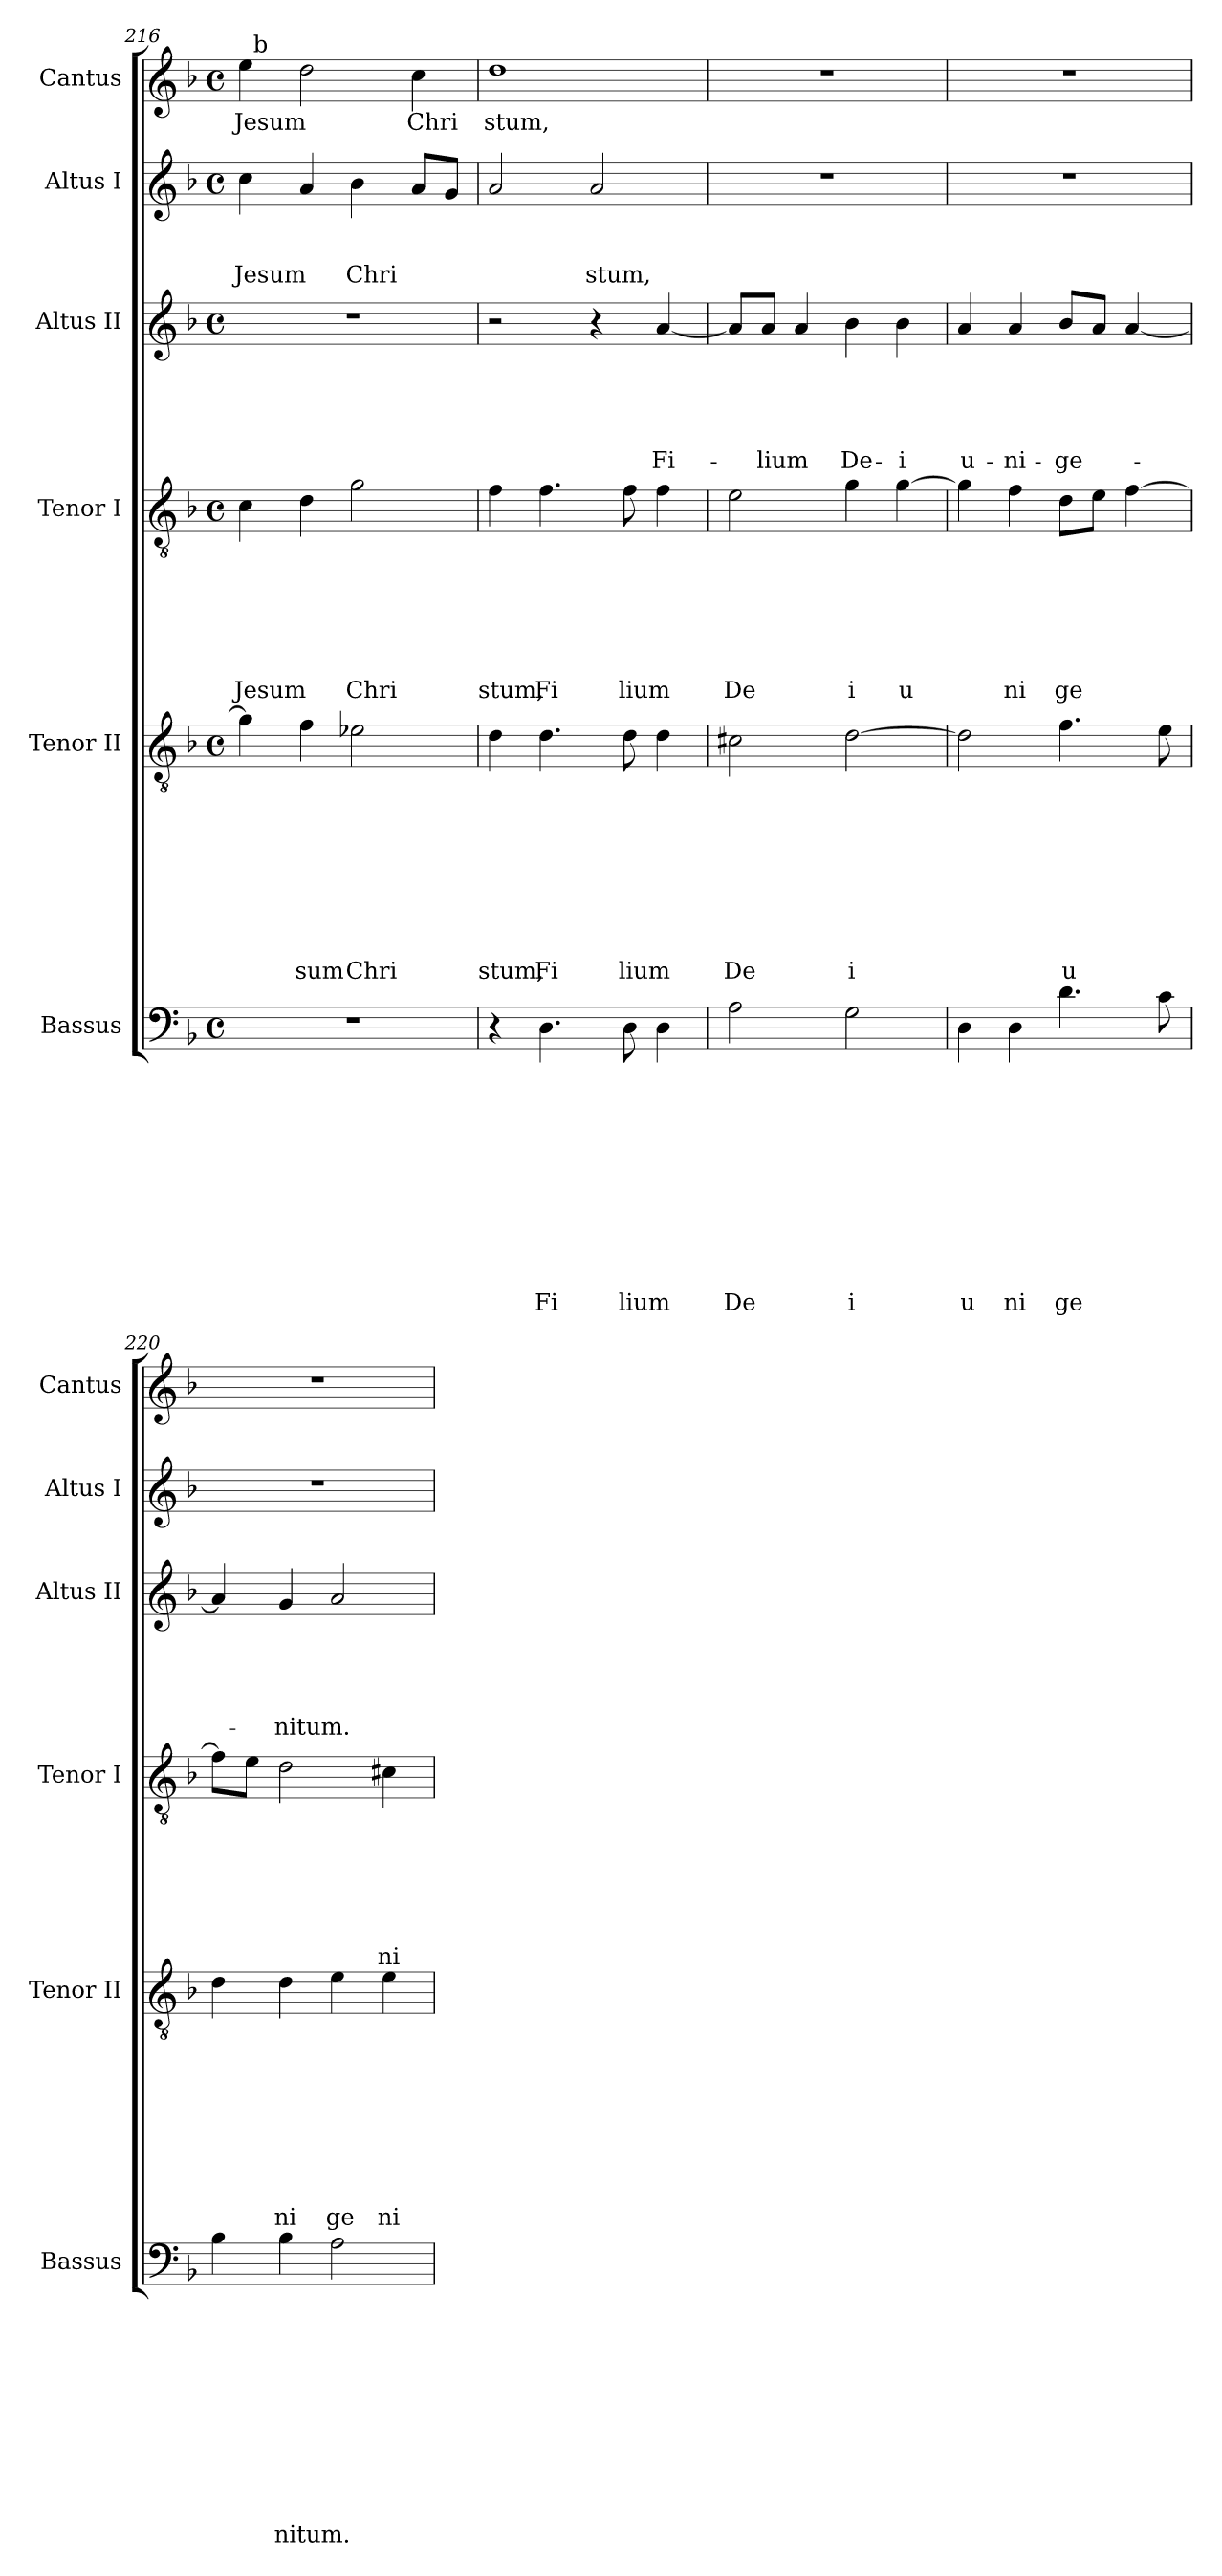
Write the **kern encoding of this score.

**kern	**text	**text	**text	**text	**text	**text	**text	**text	**text	**text	**text	**kern	**text	**text	**text	**text	**text	**text	**text	**text	**text	**kern	**text	**text	**text	**text	**text	**text	**text	**kern	**text	**text	**text	**text	**text	**kern	**text	**text	**text	**kern	**text
*part6	*part6	*part6	*part6	*part6	*part6	*part6	*part6	*part6	*part6	*part6	*part6	*part5	*part5	*part5	*part5	*part5	*part5	*part5	*part5	*part5	*part5	*part4	*part4	*part4	*part4	*part4	*part4	*part4	*part4	*part3	*part3	*part3	*part3	*part3	*part3	*part2	*part2	*part2	*part2	*part1	*part1
*staff6	*staff6	*staff6	*staff6	*staff6	*staff6	*staff6	*staff6	*staff6	*staff6	*staff6	*staff6	*staff5	*staff5	*staff5	*staff5	*staff5	*staff5	*staff5	*staff5	*staff5	*staff5	*staff4	*staff4	*staff4	*staff4	*staff4	*staff4	*staff4	*staff4	*staff3	*staff3	*staff3	*staff3	*staff3	*staff3	*staff2	*staff2	*staff2	*staff2	*staff1	*staff1
*I"Bassus	*	*	*	*	*	*	*	*	*	*	*	*I"Tenor II	*	*	*	*	*	*	*	*	*	*I"Tenor I	*	*	*	*	*	*	*	*I"Altus II	*	*	*	*	*	*I"Altus I	*	*	*	*I"Cantus	*
*I'Bassus	*	*	*	*	*	*	*	*	*	*	*	*I'Tenor II	*	*	*	*	*	*	*	*	*	*I'Tenor I	*	*	*	*	*	*	*	*I'Altus II	*	*	*	*	*	*I'Altus I	*	*	*	*I'Cantus	*
*clefF4	*	*	*	*	*	*	*	*	*	*	*	*clefGv2	*	*	*	*	*	*	*	*	*	*clefGv2	*	*	*	*	*	*	*	*clefG2	*	*	*	*	*	*clefG2	*	*	*	*clefG2	*
*k[b-]	*	*	*	*	*	*	*	*	*	*	*	*k[b-]	*	*	*	*	*	*	*	*	*	*k[b-]	*	*	*	*	*	*	*	*k[b-]	*	*	*	*	*	*k[b-]	*	*	*	*k[b-]	*
*F:	*	*	*	*	*	*	*	*	*	*	*	*F:	*	*	*	*	*	*	*	*	*	*F:	*	*	*	*	*	*	*	*F:	*	*	*	*	*	*F:	*	*	*	*F:	*
*M4/4	*	*	*	*	*	*	*	*	*	*	*	*M4/4	*	*	*	*	*	*	*	*	*	*M4/4	*	*	*	*	*	*	*	*M4/4	*	*	*	*	*	*M4/4	*	*	*	*M4/4	*
*met(c)	*	*	*	*	*	*	*	*	*	*	*	*met(c)	*	*	*	*	*	*	*	*	*	*met(c)	*	*	*	*	*	*	*	*met(c)	*	*	*	*	*	*met(c)	*	*	*	*met(c)	*
=216	=216	=216	=216	=216	=216	=216	=216	=216	=216	=216	=216	=216	=216	=216	=216	=216	=216	=216	=216	=216	=216	=216	=216	=216	=216	=216	=216	=216	=216	=216	=216	=216	=216	=216	=216	=216	=216	=216	=216	=216	=216
!	!	!	!	!	!	!	!	!	!	!	!	!	!	!	!	!	!	!	!	!	!	!	!	!	!	!	!	!	!LO:LY:b	!	!	!	!	!	!	!	!	!	!LO:LY:b	!	!LO:LY:b
*	*	*	*	*	*	*	*	*	*	*	*	*	*	*	*	*	*	*	*	*	*	*	*	*	*	*	*	*	*	*	*	*	*	*	*	*	*	*	*	*^	*
1r	.	.	.	.	.	.	.	.	.	.	.	4g\]	.	.	.	.	.	.	.	.	.	4c\	.	.	.	.	.	.	Jesum	1r	.	.	.	.	.	4cc\	.	.	Jesum	4ee\	32ryy	Jesum
!	!	!	!	!	!	!	!	!	!	!	!	!	!	!	!	!	!	!	!	!	!	!	!	!	!	!	!	!	!	!	!	!	!	!	!	!	!	!	!	!	!LO:TX:a:t=b	!
.	.	.	.	.	.	.	.	.	.	.	.	.	.	.	.	.	.	.	.	.	.	.	.	.	.	.	.	.	.	.	.	.	.	.	.	.	.	.	.	.	2ryy	.
!	!	!	!	!	!	!	!	!	!	!	!	!	!	!	!	!	!	!	!	!	!LO:LY:b	!	!	!	!	!	!	!	!	!	!	!	!	!	!	!	!	!	!	!	!	!
.	.	.	.	.	.	.	.	.	.	.	.	4f\	.	.	.	.	.	.	.	.	sum	4d\	.	.	.	.	.	.	.	.	.	.	.	.	.	4a/	.	.	.	2dd\	.	.
!	!	!	!	!	!	!	!	!	!	!	!	!	!	!	!	!	!	!	!	!	!LO:LY:b	!	!	!	!	!	!	!	!LO:LY:b	!	!	!	!	!	!	!	!	!	!LO:LY:b	!	!	!
.	.	.	.	.	.	.	.	.	.	.	.	2e-X\	.	.	.	.	.	.	.	.	Chri	2g\	.	.	.	.	.	.	Chri	.	.	.	.	.	.	4b-\	.	.	Chri	.	.	.
.	.	.	.	.	.	.	.	.	.	.	.	.	.	.	.	.	.	.	.	.	.	.	.	.	.	.	.	.	.	.	.	.	.	.	.	.	.	.	.	.	4...ryy	.
!	!	!	!	!	!	!	!	!	!	!	!	!	!	!	!	!	!	!	!	!	!	!	!	!	!	!	!	!	!	!	!	!	!	!	!	!	!	!	!	!	!	!LO:LY:b
.	.	.	.	.	.	.	.	.	.	.	.	.	.	.	.	.	.	.	.	.	.	.	.	.	.	.	.	.	.	.	.	.	.	.	.	8a/L	.	.	.	4cc\	.	Chri
.	.	.	.	.	.	.	.	.	.	.	.	.	.	.	.	.	.	.	.	.	.	.	.	.	.	.	.	.	.	.	.	.	.	.	.	8g/J	.	.	.	.	.	.
=217	=217	=217	=217	=217	=217	=217	=217	=217	=217	=217	=217	=217	=217	=217	=217	=217	=217	=217	=217	=217	=217	=217	=217	=217	=217	=217	=217	=217	=217	=217	=217	=217	=217	=217	=217	=217	=217	=217	=217	=217	=217	=217
!	!	!	!	!	!	!	!	!	!	!	!	!	!	!	!	!	!	!	!	!	!LO:LY:b	!	!	!	!	!	!	!	!LO:LY:b	!	!	!	!	!	!	!	!	!	!	!	!	!LO:LY:b
*	*	*	*	*	*	*	*	*	*	*	*	*	*	*	*	*	*	*	*	*	*	*	*	*	*	*	*	*	*	*	*	*	*	*	*	*	*	*	*	*v	*v	*
4r	.	.	.	.	.	.	.	.	.	.	.	4d\	.	.	.	.	.	.	.	.	stum,	4f\	.	.	.	.	.	.	stum,	2r	.	.	.	.	.	2a/	.	.	.	1dd	stum,
!	!	!	!	!	!	!	!	!	!	!	!LO:LY:b	!	!	!	!	!	!	!	!	!	!LO:LY:b	!	!	!	!	!	!	!	!LO:LY:b	!	!	!	!	!	!	!	!	!	!	!	!
4.D\	.	.	.	.	.	.	.	.	.	.	Fi	4.d\	.	.	.	.	.	.	.	.	Fi	4.f\	.	.	.	.	.	.	Fi	.	.	.	.	.	.	.	.	.	.	.	.
!	!	!	!	!	!	!	!	!	!	!	!	!	!	!	!	!	!	!	!	!	!	!	!	!	!	!	!	!	!	!	!	!	!	!	!	!	!	!	!LO:LY:b	!	!
.	.	.	.	.	.	.	.	.	.	.	.	.	.	.	.	.	.	.	.	.	.	.	.	.	.	.	.	.	.	4r	.	.	.	.	.	2a/	.	.	stum,	.	.
!	!	!	!	!	!	!	!	!	!	!	!LO:LY:b	!	!	!	!	!	!	!	!	!	!LO:LY:b	!	!	!	!	!	!	!	!LO:LY:b	!	!	!	!	!	!	!	!	!	!	!	!
8D\	.	.	.	.	.	.	.	.	.	.	lium	8d\	.	.	.	.	.	.	.	.	lium	8f\	.	.	.	.	.	.	lium	.	.	.	.	.	.	.	.	.	.	.	.
!	!	!	!	!	!	!	!	!	!	!	!	!	!	!	!	!	!	!	!	!	!	!	!	!	!	!	!	!	!	!	!	!	!	!	!LO:LY:b	!	!	!	!	!	!
4D\	.	.	.	.	.	.	.	.	.	.	.	4d\	.	.	.	.	.	.	.	.	.	4f\	.	.	.	.	.	.	.	[<4a/	.	.	.	.	Fi-	.	.	.	.	.	.
=218	=218	=218	=218	=218	=218	=218	=218	=218	=218	=218	=218	=218	=218	=218	=218	=218	=218	=218	=218	=218	=218	=218	=218	=218	=218	=218	=218	=218	=218	=218	=218	=218	=218	=218	=218	=218	=218	=218	=218	=218	=218
!	!	!	!	!	!	!	!	!	!	!	!LO:LY:b	!	!	!	!	!	!	!	!	!	!LO:LY:b	!	!	!	!	!	!	!	!LO:LY:b	!	!	!	!	!	!	!	!	!	!	!	!
2A\	.	.	.	.	.	.	.	.	.	.	De	2c#X\	.	.	.	.	.	.	.	.	De	2e\	.	.	.	.	.	.	De	8a/L]	.	.	.	.	.	1r	.	.	.	1r	.
!	!	!	!	!	!	!	!	!	!	!	!	!	!	!	!	!	!	!	!	!	!	!	!	!	!	!	!	!	!	!	!	!	!	!	!LO:LY:b	!	!	!	!	!	!
.	.	.	.	.	.	.	.	.	.	.	.	.	.	.	.	.	.	.	.	.	.	.	.	.	.	.	.	.	.	8a/J	.	.	.	.	-lium	.	.	.	.	.	.
.	.	.	.	.	.	.	.	.	.	.	.	.	.	.	.	.	.	.	.	.	.	.	.	.	.	.	.	.	.	4a/	.	.	.	.	.	.	.	.	.	.	.
!	!	!	!	!	!	!	!	!	!	!	!LO:LY:b	!	!	!	!	!	!	!	!	!	!LO:LY:b:rj	!	!	!	!	!	!	!	!LO:LY:b	!	!	!	!	!	!LO:LY:b	!	!	!	!	!	!
2G\	.	.	.	.	.	.	.	.	.	.	i	[>2d\	.	.	.	.	.	.	.	.	i	4g\	.	.	.	.	.	.	i	4b-\	.	.	.	.	De-	.	.	.	.	.	.
!	!	!	!	!	!	!	!	!	!	!	!	!	!	!	!	!	!	!	!	!	!	!	!	!	!	!	!	!	!LO:LY:b	!	!	!	!	!	!LO:LY:b	!	!	!	!	!	!
.	.	.	.	.	.	.	.	.	.	.	.	.	.	.	.	.	.	.	.	.	.	[>4g\	.	.	.	.	.	.	u	4b-\	.	.	.	.	-i	.	.	.	.	.	.
=219	=219	=219	=219	=219	=219	=219	=219	=219	=219	=219	=219	=219	=219	=219	=219	=219	=219	=219	=219	=219	=219	=219	=219	=219	=219	=219	=219	=219	=219	=219	=219	=219	=219	=219	=219	=219	=219	=219	=219	=219	=219
!	!	!	!	!	!	!	!	!	!	!	!LO:LY:b	!	!	!	!	!	!	!	!	!	!	!	!	!	!	!	!	!	!	!	!	!	!	!	!LO:LY:b	!	!	!	!	!	!
4D\	.	.	.	.	.	.	.	.	.	.	u	2d\]	.	.	.	.	.	.	.	.	.	4g\]	.	.	.	.	.	.	.	4a/	.	.	.	.	u-	1r	.	.	.	1r	.
!	!	!	!	!	!	!	!	!	!	!	!LO:LY:b	!	!	!	!	!	!	!	!	!	!	!	!	!	!	!	!	!	!LO:LY:b	!	!	!	!	!	!LO:LY:b	!	!	!	!	!	!
4D\	.	.	.	.	.	.	.	.	.	.	ni	.	.	.	.	.	.	.	.	.	.	4f\	.	.	.	.	.	.	ni	4a/	.	.	.	.	-ni-	.	.	.	.	.	.
!	!	!	!	!	!	!	!	!	!	!	!LO:LY:b	!	!	!	!	!	!	!	!	!	!LO:LY:b	!	!	!	!	!	!	!	!LO:LY:b	!	!	!	!	!	!LO:LY:b	!	!	!	!	!	!
4.d\	.	.	.	.	.	.	.	.	.	.	ge	4.f\	.	.	.	.	.	.	.	.	u	8d\L	.	.	.	.	.	.	ge	8b-/L	.	.	.	.	-ge-	.	.	.	.	.	.
.	.	.	.	.	.	.	.	.	.	.	.	.	.	.	.	.	.	.	.	.	.	8e\J	.	.	.	.	.	.	.	8a/J	.	.	.	.	.	.	.	.	.	.	.
.	.	.	.	.	.	.	.	.	.	.	.	.	.	.	.	.	.	.	.	.	.	[>4f\	.	.	.	.	.	.	.	[<4a/	.	.	.	.	.	.	.	.	.	.	.
8c\	.	.	.	.	.	.	.	.	.	.	.	8e\	.	.	.	.	.	.	.	.	.	.	.	.	.	.	.	.	.	.	.	.	.	.	.	.	.	.	.	.	.
=220	=220	=220	=220	=220	=220	=220	=220	=220	=220	=220	=220	=220	=220	=220	=220	=220	=220	=220	=220	=220	=220	=220	=220	=220	=220	=220	=220	=220	=220	=220	=220	=220	=220	=220	=220	=220	=220	=220	=220	=220	=220
4B-\	.	.	.	.	.	.	.	.	.	.	.	4d\	.	.	.	.	.	.	.	.	.	8f\L]	.	.	.	.	.	.	.	4a/]	.	.	.	.	.	1r	.	.	.	1r	.
.	.	.	.	.	.	.	.	.	.	.	.	.	.	.	.	.	.	.	.	.	.	8e\J	.	.	.	.	.	.	.	.	.	.	.	.	.	.	.	.	.	.	.
!	!	!	!	!	!	!	!	!	!	!	!LO:LY:b	!	!	!	!	!	!	!	!	!	!LO:LY:b	!	!	!	!	!	!	!	!	!	!	!	!	!	!LO:LY:b	!	!	!	!	!	!
4B-\	.	.	.	.	.	.	.	.	.	.	nitum.	4d\	.	.	.	.	.	.	.	.	ni	2d\	.	.	.	.	.	.	.	4g/	.	.	.	.	-nitum.	.	.	.	.	.	.
!	!	!	!	!	!	!	!	!	!	!	!	!	!	!	!	!	!	!	!	!	!LO:LY:b	!	!	!	!	!	!	!	!	!	!	!	!	!	!	!	!	!	!	!	!
2A\	.	.	.	.	.	.	.	.	.	.	.	4e\	.	.	.	.	.	.	.	.	ge	.	.	.	.	.	.	.	.	2a/	.	.	.	.	.	.	.	.	.	.	.
!	!	!	!	!	!	!	!	!	!	!	!	!	!	!	!	!	!	!	!	!	!LO:LY:b	!	!	!	!	!	!	!	!LO:LY:b	!	!	!	!	!	!	!	!	!	!	!	!
.	.	.	.	.	.	.	.	.	.	.	.	4e\	.	.	.	.	.	.	.	.	ni	4c#X\	.	.	.	.	.	.	ni	.	.	.	.	.	.	.	.	.	.	.	.
=	=	=	=	=	=	=	=	=	=	=	=	=	=	=	=	=	=	=	=	=	=	=	=	=	=	=	=	=	=	=	=	=	=	=	=	=	=	=	=	=	=
*-	*-	*-	*-	*-	*-	*-	*-	*-	*-	*-	*-	*-	*-	*-	*-	*-	*-	*-	*-	*-	*-	*-	*-	*-	*-	*-	*-	*-	*-	*-	*-	*-	*-	*-	*-	*-	*-	*-	*-	*-	*-
